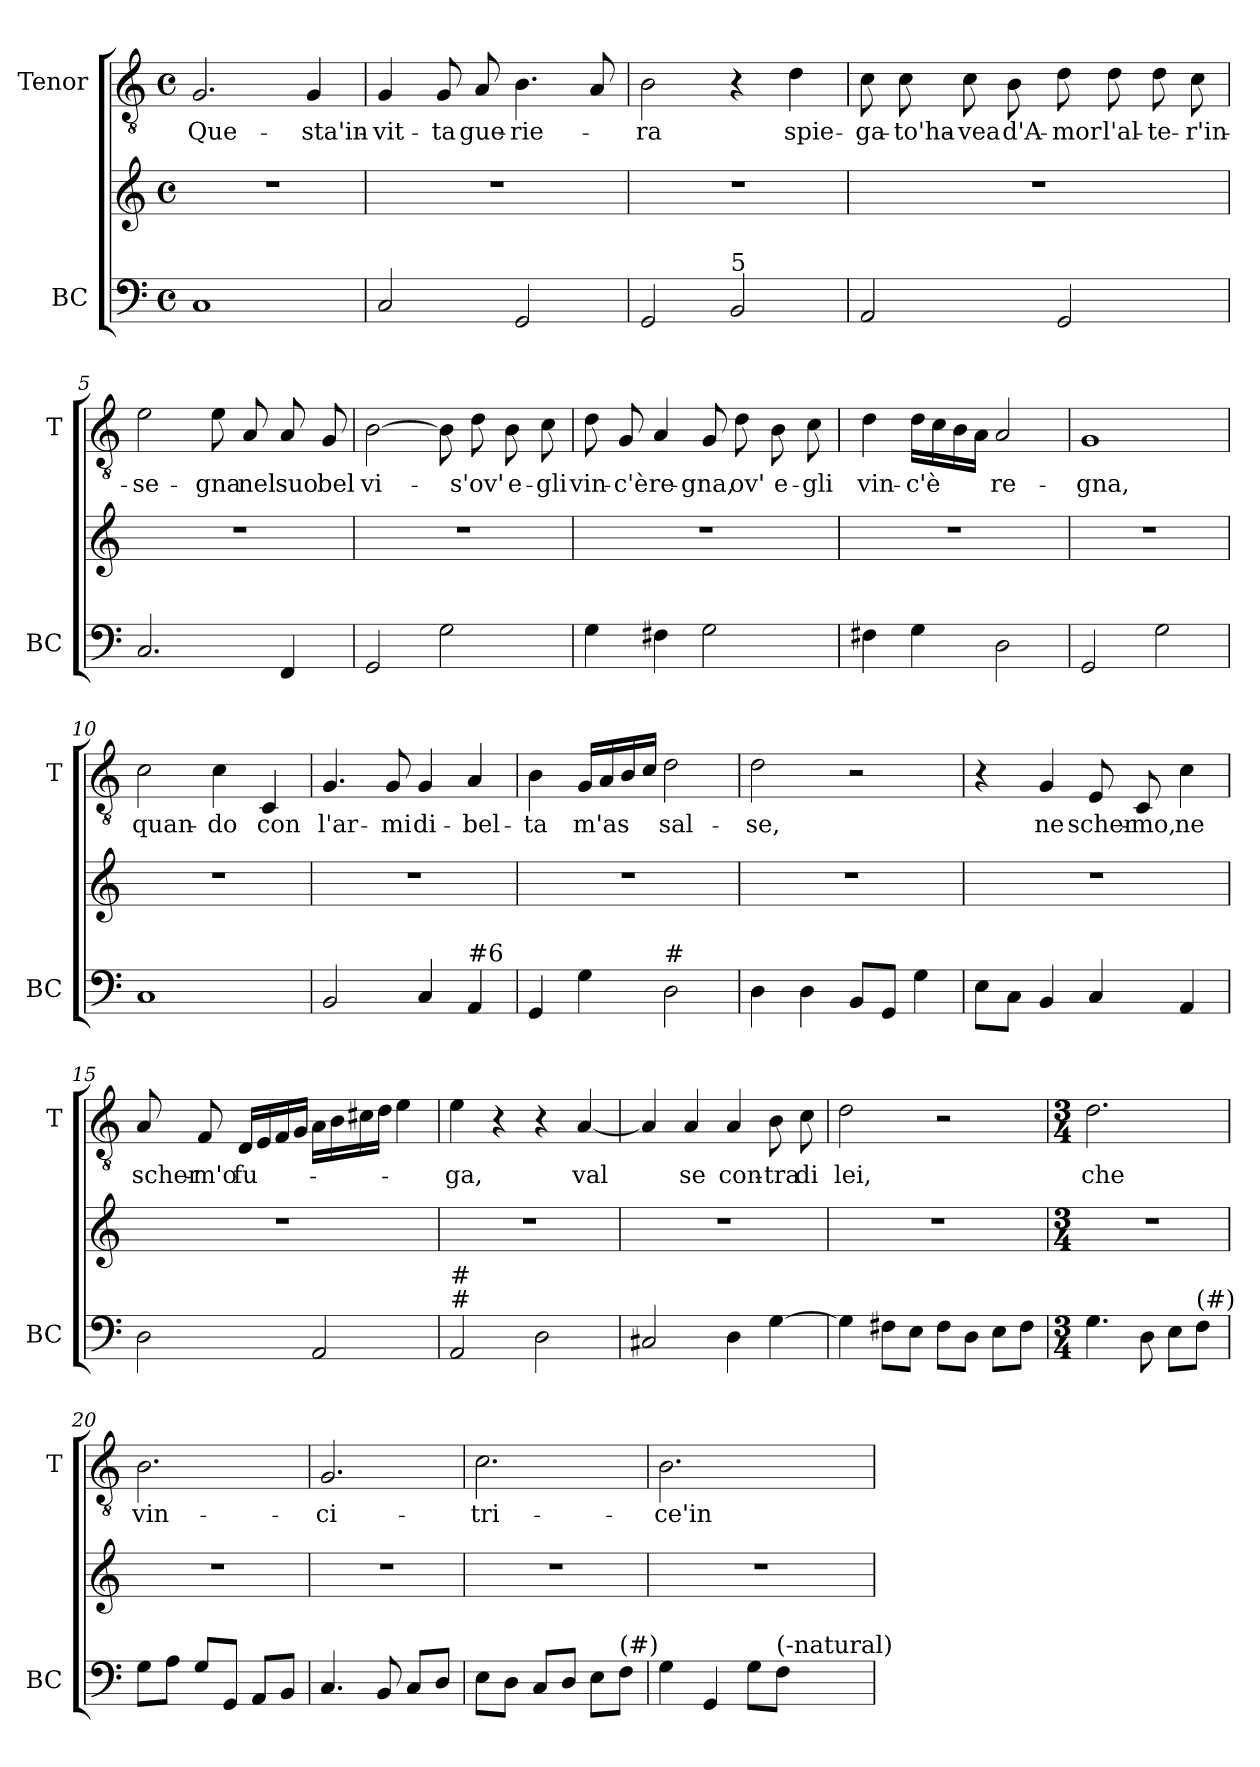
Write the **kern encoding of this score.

**kern	**kern	**kern	**text
*part2	*part2	*part1	*part1
*staff3	*staff2	*staff1	*staff1
*I"BC	*	*I"Tenor	*
*I'BC	*	*I'T	*
*clefF4	*clefG2	*clefGv2	*
*k[]	*k[]	*k[]	*
*C:	*C:	*C:	*
*M4/4	*M4/4	*M4/4	*
*met(c)	*met(c)	*met(c)	*
=1	=1	=1	=1
!	!	!	!LO:LY:b
1C	1r	2.G/	Que-
!	!	!	!LO:LY:b
.	.	4G/	-sta'in-
=2	=2	=2	=2
!	!	!	!LO:LY:b
2C/	1r	4G/	-vit-
!	!	!	!LO:LY:b
.	.	8G/	-ta
!	!	!	!LO:LY:b
.	.	8A/	gue-
!	!	!	!LO:LY:b
2GG/	.	4.B\	-rie-
.	.	8A/	.
=3	=3	=3	=3
!	!	!	!LO:LY:b
2GG/	1r	2B\	-ra
!LO:TX:a:t=5	!	!	!
2BB/	.	4r	.
!	!	!	!LO:LY:b
.	.	4d\	spie-
=4	=4	=4	=4
!	!	!	!LO:LY:b
2AA/	1r	8c\	-ga-
!	!	!	!LO:LY:b
.	.	8c\	-to'ha-
!	!	!	!LO:LY:b
.	.	8c\	-vea
!	!	!	!LO:LY:b
.	.	8B\	d'A-
!	!	!	!LO:LY:b
2GG/	.	8d\	-mor
!	!	!	!LO:LY:b
.	.	8d\	l'al-
!	!	!	!LO:LY:b
.	.	8d\	-te-
!	!	!	!LO:LY:b
.	.	8c\	-r'in-
!!LO:LB:g=z
=5	=5	=5	=5
!	!	!	!LO:LY:b
2.C/	1r	2e\	-se-
!	!	!	!LO:LY:b
.	.	8e\	-gna
!	!	!	!LO:LY:b
.	.	8A/	nel
!	!	!	!LO:LY:b
4FF/	.	8A/	suo
!	!	!	!LO:LY:b
.	.	8G/	bel
=6	=6	=6	=6
!	!	!	!LO:LY:b
2GG/	1r	[2B\	vi-
2G\	.	8B\]	.
!	!	!	!LO:LY:b
.	.	8d\	-s'ov'
!	!	!	!LO:LY:b
.	.	8B\	e-
!	!	!	!LO:LY:b
.	.	8c\	-gli
=7	=7	=7	=7
!	!	!	!LO:LY:b
4G\	1r	8d\	vin-
!	!	!	!LO:LY:b
.	.	8G/	-c'è
!	!	!	!LO:LY:b
4F#X\	.	4A/	re-
!	!	!	!LO:LY:b
2G\	.	8G/	-gna,
!	!	!	!LO:LY:b
.	.	8d\	ov'
!	!	!	!LO:LY:b
.	.	8B\	e-
!	!	!	!LO:LY:b
.	.	8c\	-gli
=8	=8	=8	=8
!	!	!	!LO:LY:b
4F#X\	1r	4d\	vin-
!	!	!	!LO:LY:b
4G\	.	16d\LL	-c'è
.	.	16c\	.
.	.	16B\	.
.	.	16A\JJ	.
!	!	!	!LO:LY:b
2D\	.	2A/	re-
!!LO:LB:g=z
=9	=9	=9	=9
!	!	!	!LO:LY:b
2GG/	1r	1G	-gna,
2G\	.	.	.
=10	=10	=10	=10
!	!	!	!LO:LY:b
1C	1r	2c\	quan-
!	!	!	!LO:LY:b
.	.	4c\	-do
!	!	!	!LO:LY:b
.	.	4C/	con
=11	=11	=11	=11
!	!	!	!LO:LY:b
2BB/	1r	4.G/	l'ar-
!	!	!	!LO:LY:b
.	.	8G/	-mi
!	!	!	!LO:LY:b
4C/	.	4G/	di-
!LO:TX:a:t=#6	!	!	!
!	!	!	!LO:LY:b
4AA/	.	4A/	-bel-
=12	=12	=12	=12
!	!	!	!LO:LY:b
4GG/	1r	4B\	-ta
!	!	!	!LO:LY:b
4G\	.	16G/LL	m'as
.	.	16A/	.
.	.	16B/	.
.	.	16c/JJ	.
!LO:TX:a:t=#	!	!	!
!	!	!	!LO:LY:b
2D\	.	2d\	sal-
=13	=13	=13	=13
!	!	!	!LO:LY:b
4D\	1r	2d\	-se,
4D\	.	.	.
8BB/L	.	2r	.
8GG/J	.	.	.
4G\	.	.	.
!!LO:PB:g=z
=14	=14	=14	=14
8E\L	1r	4r	.
8C\J	.	.	.
!	!	!	!LO:LY:b
4BB/	.	4G/	ne
!	!	!	!LO:LY:b
4C/	.	8E/	scher-
!	!	!	!LO:LY:b
.	.	8C/	-mo,
!	!	!	!LO:LY:b
4AA/	.	4c\	ne
=15	=15	=15	=15
!	!	!	!LO:LY:b
2D\	1r	8A/	scher-
!	!	!	!LO:LY:b
.	.	8F/	-m'o
!	!	!	!LO:LY:b
.	.	16D/LL	fu-
.	.	16E/	.
.	.	16F/	.
.	.	16G/JJ	.
2AA/	.	16A\LL	.
.	.	16B\	.
.	.	16c#X\	.
.	.	16d\JJ	.
.	.	4e\	.
=16	=16	=16	=16
!LO:TX:a:t=#	!	!	!
!LO:TX:a:t=#	!	!	!
!	!	!	!LO:LY:b
2AA/	1r	4e\	-ga,
.	.	4r	.
2D\	.	4r	.
!	!	!	!LO:LY:b
.	.	[4A/	val
=17	=17	=17	=17
2C#X/	1r	4A/]	.
!	!	!	!LO:LY:b
.	.	4A/	se
!	!	!	!LO:LY:b
4D\	.	4A/	con-
!	!	!	!LO:LY:b
[4G\	.	8B\	-tra
!	!	!	!LO:LY:b
.	.	8c\	di
!!LO:LB:g=z
=18	=18	=18	=18
!	!	!	!LO:LY:b
4G\]	1r	2d\	lei,
8F#X\L	.	.	.
8E\J	.	.	.
8F#\L	.	2r	.
8D\J	.	.	.
8E\L	.	.	.
8F#\J	.	.	.
=19	=19	=19	=19
*M3/4	*M3/4	*M3/4	*
!	!	!	!LO:LY:b
4.G\	2.r	2.d\	che
8D\	.	.	.
8E\L	.	.	.
!LO:TX:a:t=(#)	!	!	!
8F\J	.	.	.
=20	=20	=20	=20
!	!	!	!LO:LY:b
8G\L	2.r	2.B\	vin-
8A\J	.	.	.
8G/L	.	.	.
8GG/J	.	.	.
8AA/L	.	.	.
8BB/J	.	.	.
=21	=21	=21	=21
!	!	!	!LO:LY:b
4.C/	2.r	2.G/	-ci-
8BB/	.	.	.
8C/L	.	.	.
8D/J	.	.	.
=22	=22	=22	=22
!	!	!	!LO:LY:b
8E\L	2.r	2.c\	-tri-
8D\J	.	.	.
8C/L	.	.	.
8D/J	.	.	.
8E\L	.	.	.
!LO:TX:a:t=(#)	!	!	!
8F\J	.	.	.
=23	=23	=23	=23
!	!	!	!LO:LY:b
4G\	2.r	2.B\	-ce'in
4GG/	.	.	.
8G\L	.	.	.
!LO:TX:a:t=(-natural)	!	!	!
8F\J	.	.	.
=	=	=	=
*-	*-	*-	*-
